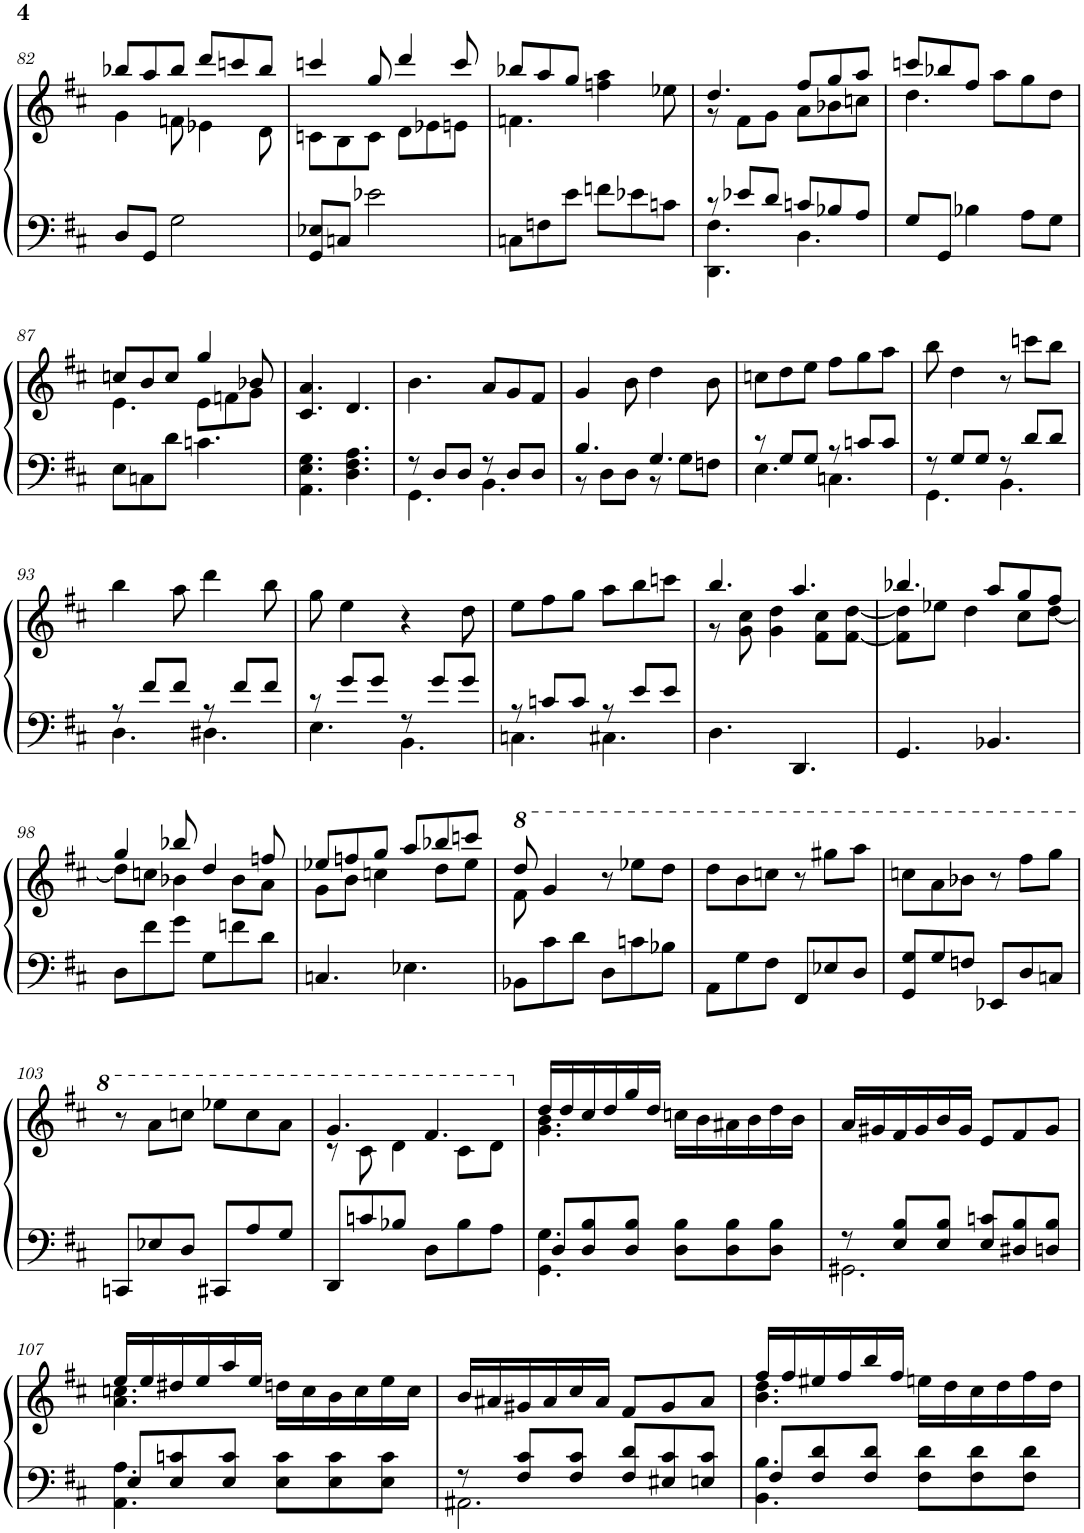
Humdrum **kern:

**kern	**kern
*part1	*part1
*staff2	*staff1
*I"Piano	*
*I'Pno.	*
!!LO:PB:g=z
*clefF4	*clefG2
*k[f#c#]	*k[f#c#]
*M6/8	*M6/8
=82	=82
*	*^
8D/L	8bb-X/L	4g\
8GG/J	8aa/	.
2G\	8bb-/J	8fn\
.	8ddd/L	4e-X\
.	8cccn/	.
.	8bb-/J	8d\
=83	=83	=83
8GG/ 8E-X/L	4cccn/	8cn\L
8Cn/J	.	8B\
2e-X\	8gg/	8c\J
.	4ddd/	8d\L
.	.	8e-X\
.	8ccc/	8en\J
=84	=84	=84
8Cn\L	8bb-X/L	4.fn\
8Fn\	8aa/	.
8e\J	8gg/J	.
8fn\L	4ffn\ 4aa\	4.ryy
8e-X\	.	.
8cn\J	8ee-X\	.
=85	=85	=85
*^	*	*
8r	4.DD\ 4.F#\	4.dd/	8r
8e-X/L	.	.	8f#\L
8d/J	.	.	8g\J
8cn/L	4.D\	8ff#/L	8a\L
8B-X/	.	8gg/	8b-X\
8A/J	.	8aa/J	8ccn\J
*v	*v	*	*
=86	=86	=86
8G/L	8cccn/L	4.dd\
8GG/J	8bb-X/	.
4B-X\	8ff#/J	.
.	8aa\L	4.ryy
8A\L	8gg\	.
8G\J	8dd\J	.
!!LO:LB:g=z	!!
=87	=87	=87
8E\L	8ccn/L	4.e\
8Cn\	8b/	.
8d\J	8cc/J	.
4.cn\	4gg/	8e\L
.	.	8fn\
.	8b-X/	8g\J
*	*v	*v
=88	=88
4.AA\ 4.E\ 4.G\	4.c#/ 4.a/
4.D\ 4.F#\ 4.A\	4.d/
=89	=89
*^	*
8r	4.GG\	4.b\
8D/L	.	.
8D/J	.	.
8r	4.BB\	8a/L
8D/L	.	8g/
8D/J	.	8f#/J
=90	=90	=90
4.B/	8r	4g/
.	8D\L	.
.	8D\J	8b\
4.G/	8r	4dd\
.	8G\L	.
.	8Fn\J	8b\
=91	=91	=91
8r	4.E\	8ccn\L
8G/L	.	8dd\
8G/J	.	8ee\J
8r	4.Cn\	8ff#\L
8cn/L	.	8gg\
8c/J	.	8aa\J
=92	=92	=92
8r	4.GG\	8bb\
8G/L	.	4dd\
8G/J	.	.
8r	4.BB\	8r
8d/L	.	8cccn\L
8d/J	.	8bb\J
!!LO:LB:g=z
=93	=93	=93
8r	4.D\	4bb\
8f#/L	.	.
8f#/J	.	8aa\
8r	4.D#X\	4ddd\
8f#/L	.	.
8f#/J	.	8bb\
=94	=94	=94
8r	4.E\	8gg\
8g/L	.	4ee\
8g/J	.	.
8r	4.BB\	4r
8g/L	.	.
8g/J	.	8dd\
=95	=95	=95
8r	4.Cn\	8ee\L
8cn/L	.	8ff#\
8c/J	.	8gg\J
8r	4.C#X\	8aa\L
8e/L	.	8bb\
8e/J	.	8cccn\J
*v	*v	*
=96	=96
*	*^
4.D\	4.bb/	8r
.	.	8g\ 8cc#\
.	.	4g\ 4dd\
4.DD/	4.aa/	.
.	.	8f#\ 8cc#\L
.	.	[8f#\ [8dd\J
=97	=97	=97
4.GG/	4.bb-X/	8f#\] 8dd\]L
.	.	8ee-X\J
.	.	4dd\
4.BB-X/	8aa/L	.
.	8gg/	8cc#\L
.	8ff#/J	[8dd\J
!!LO:LB:g=z	!!
=98	=98	=98
8D\L	4gg/	8dd\L]
8f#\	.	8ccn\J
8g\J	8bb-X/	4b-X\
8G\L	4dd/	.
8fn\	.	8b-\L
8d\J	8ffn/	8a\J
=99	=99	=99
4.Cn/	8ee-X/L	8g\L
.	8ffn/	8b\J
.	8gg/J	4ccn\
4.E-X\	8aa/L	.
.	8bb-X/	8dd\L
.	8cccn/J	8ee-\J
=100	=100	=100
*	*8va	*
8BB-X\L	8ddd/	8ff#\
8c#\	4gg/	2ryy
8d\J	.	.
8D\L	8r	.
8cn\	8eee-X\L	.
8B-X\J	8ddd\J	8ryy
*	*v	*v
=101	=101
8AA\L	8ddd\L
8G\	8bb\
8F#\J	8cccn\J
8FF#/L	8r
8E-X/	8ggg#X\L
8D/J	8aaa\J
=102	=102
8GG/ 8G/L	8cccn\L
8G/	8aa\
8Fn/J	8bb-X\J
8EE-X/L	8r
8D/	8fff#\L
8Cn/J	8ggg\J
!!LO:LB:g=z
=103	=103
8CCn/L	8r
8E-X/	8aa\L
8D/J	8cccn\J
8CC#X/L	8eee-X\L
8A/	8ccc\
8G/J	8aa\J
=104	=104
*	*^
8DD/L	4.gg/	8r
8cn/	.	8cc#\
8B-X/J	.	4dd\
8D\L	4.ff#/	.
8B-\	.	8cc#\L
8A\J	.	8dd\J
=105	=105	=105
*^	*	*
*	*	*X8va	*
8D/L	4.GG\ 4.G\	16dd/LL	4.g\ 4.b\
.	.	16dd/	.
8D/ 8B/	.	16cc#/	.
.	.	16dd/	.
8D/ 8B/J	.	16gg/	.
.	.	16dd/JJ	.
8D\ 8B\L	4.ryy	16ccn\LL	4.ryy
.	.	16b\	.
8D\ 8B\	.	16a#X\	.
.	.	16b\	.
8D\ 8B\J	.	16dd\	.
.	.	16b\JJ	.
*	*	*v	*v
=106	=106	=106
8r	2.GG#X\	16a/LL
.	.	16g#X/
8E/ 8B/L	.	16f#/
.	.	16g#/
8E/ 8B/J	.	16b/
.	.	16g#/JJ
8E/ 8cn/L	.	8e/L
8D#X/ 8B/	.	8f#/
8Dn/ 8B/J	.	8g#/J
!!LO:LB:g=z
=107	=107	=107
*	*	*^
8E/L	4.AA\ 4.A\	16ee/LL	4.a\ 4.ccn\
.	.	16ee/	.
8E/ 8cn/	.	16dd#X/	.
.	.	16ee/	.
8E/ 8c/J	.	16aa/	.
.	.	16ee/JJ	.
8E\ 8c\L	4.ryy	16ddn\LL	4.ryy
.	.	16cc\	.
8E\ 8c\	.	16b\	.
.	.	16cc\	.
8E\ 8c\J	.	16ee\	.
.	.	16cc\JJ	.
*	*	*v	*v
=108	=108	=108
8r	2.AA#X\	16b/LL
.	.	16a#X/
8F#/ 8c#/L	.	16g#X/
.	.	16a#/
8F#/ 8c#/J	.	16cc#/
.	.	16a#/JJ
8F#/ 8d/L	.	8f#/L
8E#X/ 8c#/	.	8g#/
8En/ 8c#/J	.	8a#/J
=109	=109	=109
*	*	*^
8F#/L	4.BB\ 4.B\	16ff#/LL	4.b\ 4.dd\
.	.	16ff#/	.
8F#/ 8d/	.	16ee#X/	.
.	.	16ff#/	.
8F#/ 8d/J	.	16bb/	.
.	.	16ff#/JJ	.
8F#\ 8d\L	4.ryy	16een\LL	4.ryy
.	.	16dd\	.
8F#\ 8d\	.	16cc#\	.
.	.	16dd\	.
8F#\ 8d\J	.	16ff#\	.
.	.	16dd\JJ	.
*v	*v	*	*
*	*v	*v
=	=
*-	*-
